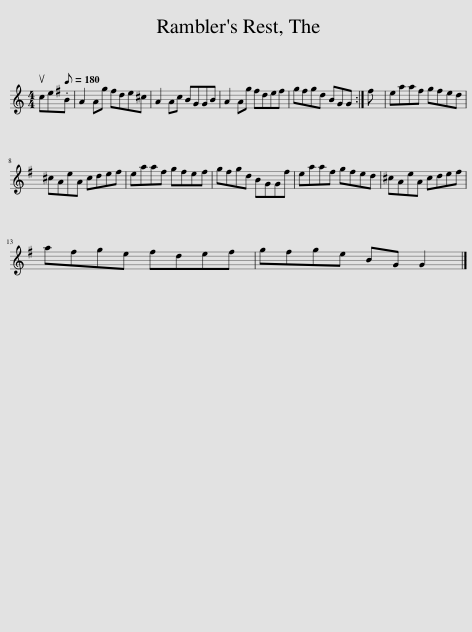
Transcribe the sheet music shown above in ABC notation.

X:1
L:1/8
M:4/4
I:linebreak $
K:C
V:1 treble
V:1
 uce[Q:1/8=180].B | A2 Ag ^fde^c | A2 Ac BGGB | A2 Ag ^fdef | g^fgd BGG :| %5
 ^f | eaa^f gfed |$ ^cAeA cde^f | eaa^f gfef | g^fgd BGGf | %10
 eaa^f gfed | ^cAeA cde^f |$ a^fge fdef | g^fge BG G2 |] %14
